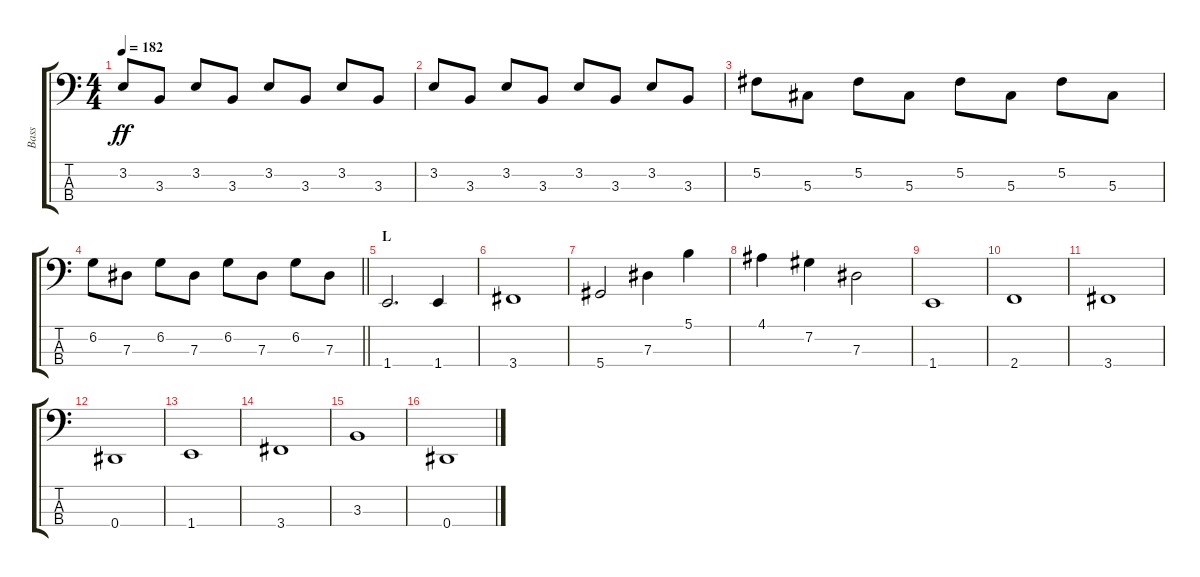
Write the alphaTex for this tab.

\track ("Bass" "Bass") {instrument electricbasspick}
\staff {score tabs}
\tuning (Gb2 Db2 Ab1 Eb1) {hide}
\ts (4 4)
\tempo 182
\clef f4
\ks c
3.2.8{dy ff} 3.3.8 3.2.8 3.3.8 3.2.8 3.3.8 3.2.8 3.3.8 |
3.2.8 3.3.8 3.2.8 3.3.8 3.2.8 3.3.8 3.2.8 3.3.8 |
5.2.8 5.3.8 5.2.8 5.3.8 5.2.8 5.3.8 5.2.8 5.3.8 |
\barLineRight lightlight
6.2.8 7.3.8 6.2.8 7.3.8 6.2.8 7.3.8 6.2.8 7.3.8 |
\section ("" "L")
1.4.2{d} 1.4.4 |
3.4.1 |
5.4.2 7.3.4 5.1.4 |
4.1.4 7.2.4 7.3.2 |
1.4.1 |
2.4.1 |
3.4.1 |
0.4.1 |
1.4.1 |
3.4.1 |
3.3.1 |
0.4.1
